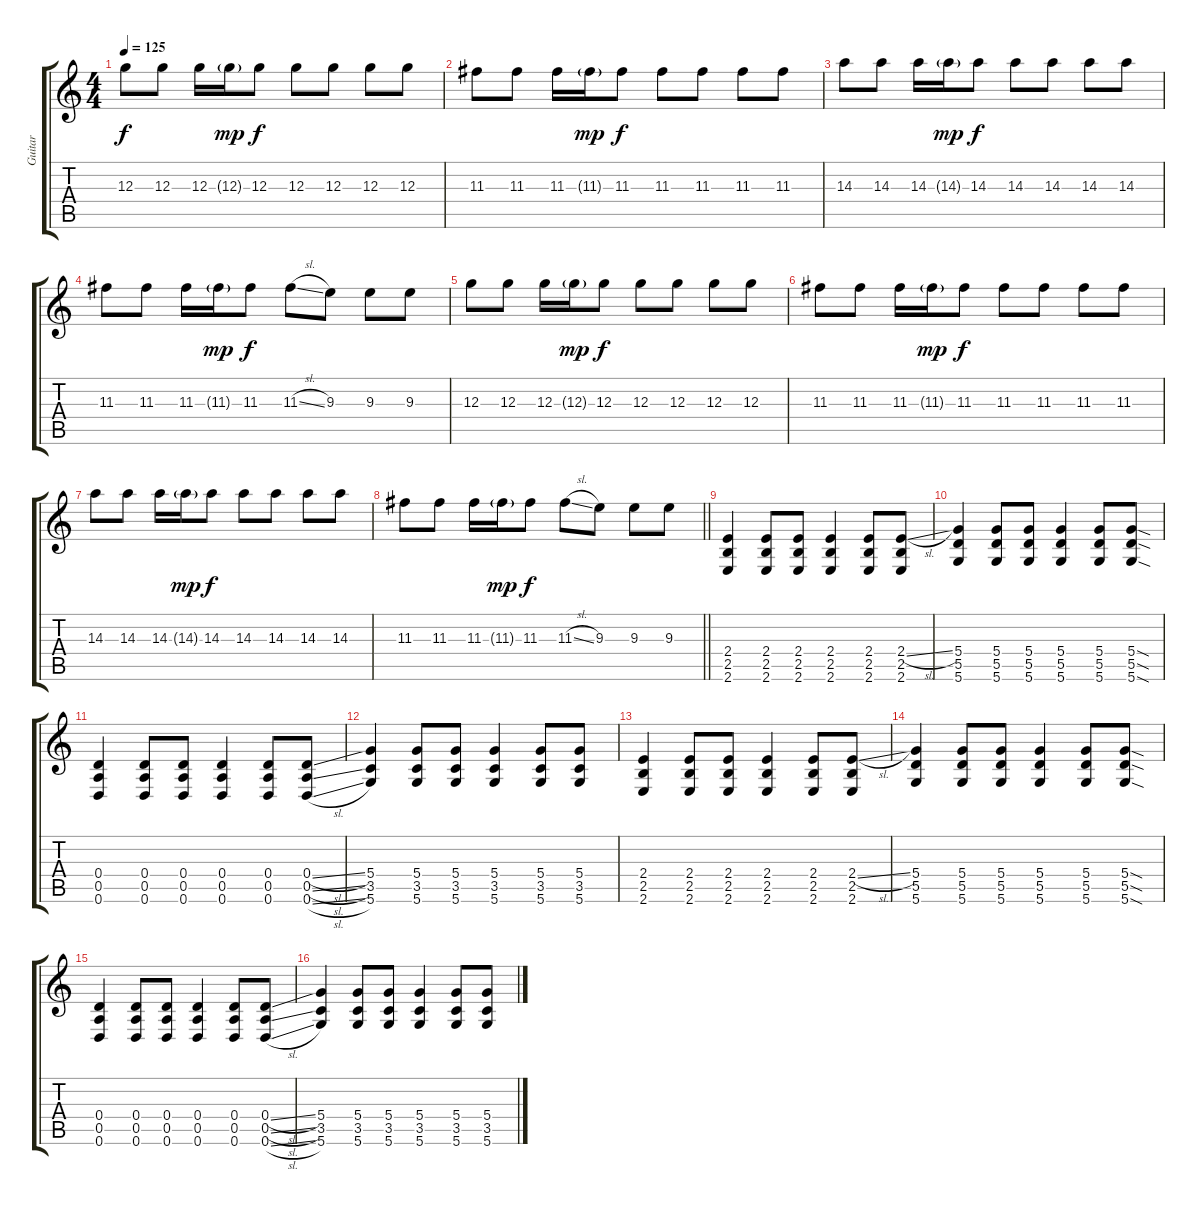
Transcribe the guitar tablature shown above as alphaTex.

\track ("Guitar" "Guitar") {instrument electricguitarjazz}
\staff {score tabs}
\tuning (D4 B3 G3 D3 A2 D2) {hide}
\ts (4 4)
\tempo 125
\clef g2
\ks c
12.3.8{dy f} 12.3.8 12.3.16 12.3{g}.16{dy mp} 12.3.8{dy f} 12.3.8 12.3.8 12.3.8 12.3.8 |
11.3.8 11.3.8 11.3.16 11.3{g}.16{dy mp} 11.3.8{dy f} 11.3.8 11.3.8 11.3.8 11.3.8 |
14.3.8 14.3.8 14.3.16 14.3{g}.16{dy mp} 14.3.8{dy f} 14.3.8 14.3.8 14.3.8 14.3.8 |
11.3.8 11.3.8 11.3.16 11.3{g}.16{dy mp} 11.3.8{dy f} 11.3{sl}.8 9.3.8 9.3.8 9.3.8 |
12.3.8 12.3.8 12.3.16 12.3{g}.16{dy mp} 12.3.8{dy f} 12.3.8 12.3.8 12.3.8 12.3.8 |
11.3.8 11.3.8 11.3.16 11.3{g}.16{dy mp} 11.3.8{dy f} 11.3.8 11.3.8 11.3.8 11.3.8 |
14.3.8 14.3.8 14.3.16 14.3{g}.16{dy mp} 14.3.8{dy f} 14.3.8 14.3.8 14.3.8 14.3.8 |
\barLineRight lightlight
11.3.8 11.3.8 11.3.16 11.3{g}.16{dy mp} 11.3.8{dy f} 11.3{sl}.8 9.3.8 9.3.8 9.3.8 |
(2.4 2.5 2.6).4{volume 5 balance 8} (2.4 2.5 2.6).8 (2.4 2.5 2.6).8 (2.4 2.5 2.6).4 (2.4 2.5 2.6).8 (2.4{sl} 2.5 2.6).8 |
(5.4 5.5 5.6).4 (5.4 5.5 5.6).8 (5.4 5.5 5.6).8 (5.4 5.5 5.6).4 (5.4 5.5 5.6).8 (5.4{sod} 5.5{sod} 5.6{sod}).8 |
(0.4 0.5 0.6).4 (0.4 0.5 0.6).8 (0.4 0.5 0.6).8 (0.4 0.5 0.6).4 (0.4 0.5 0.6).8 (0.4{sl} 0.5{sl} 0.6{sl}).8 |
(5.4 3.5 5.6).4 (5.4 3.5 5.6).8 (5.4 3.5 5.6).8 (5.4 3.5 5.6).4 (5.4 3.5 5.6).8 (5.4 3.5 5.6).8 |
(2.4 2.5 2.6).4 (2.4 2.5 2.6).8 (2.4 2.5 2.6).8 (2.4 2.5 2.6).4 (2.4 2.5 2.6).8 (2.4{sl} 2.5 2.6).8 |
(5.4 5.5 5.6).4 (5.4 5.5 5.6).8 (5.4 5.5 5.6).8 (5.4 5.5 5.6).4 (5.4 5.5 5.6).8 (5.4{sod} 5.5{sod} 5.6{sod}).8 |
(0.4 0.5 0.6).4 (0.4 0.5 0.6).8 (0.4 0.5 0.6).8 (0.4 0.5 0.6).4 (0.4 0.5 0.6).8 (0.4{sl} 0.5{sl} 0.6{sl}).8 |
(5.4 3.5 5.6).4 (5.4 3.5 5.6).8 (5.4 3.5 5.6).8 (5.4 3.5 5.6).4 (5.4 3.5 5.6).8 (5.4 3.5 5.6).8
